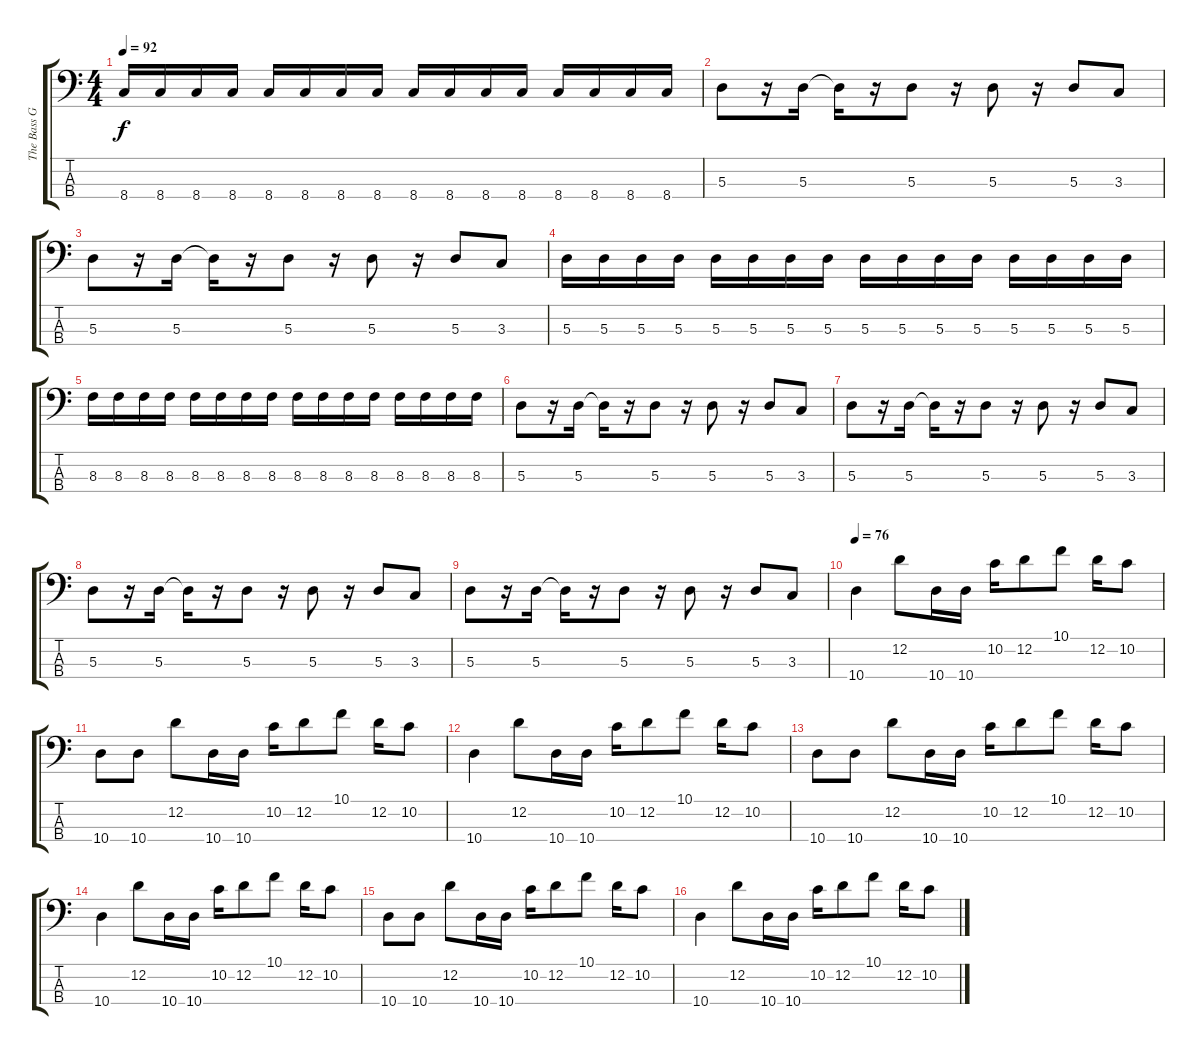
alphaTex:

\track ("The Bass Guitar" "The Bass G") {instrument electricbasspick}
\staff {score tabs}
\tuning (G2 D2 A1 E1) {hide}
\ts (4 4)
\tempo 92
\clef f4
\ks c
8.4.16{dy f} 8.4.16 8.4.16 8.4.16 8.4.16 8.4.16 8.4.16 8.4.16 8.4.16 8.4.16 8.4.16 8.4.16 8.4.16 8.4.16 8.4.16 8.4.16 |
5.3.8 r.16 5.3.16 5.3{t}.16 r.16 5.3.8 r.16 5.3.8 r.16 5.3.8 3.3.8 |
5.3.8 r.16 5.3.16 5.3{t}.16 r.16 5.3.8 r.16 5.3.8 r.16 5.3.8 3.3.8 |
5.3.16 5.3.16 5.3.16 5.3.16 5.3.16 5.3.16 5.3.16 5.3.16 5.3.16 5.3.16 5.3.16 5.3.16 5.3.16 5.3.16 5.3.16 5.3.16 |
8.3.16 8.3.16 8.3.16 8.3.16 8.3.16 8.3.16 8.3.16 8.3.16 8.3.16 8.3.16 8.3.16 8.3.16 8.3.16 8.3.16 8.3.16 8.3.16 |
5.3.8 r.16 5.3.16 5.3{t}.16 r.16 5.3.8 r.16 5.3.8 r.16 5.3.8 3.3.8 |
5.3.8 r.16 5.3.16 5.3{t}.16 r.16 5.3.8 r.16 5.3.8 r.16 5.3.8 3.3.8 |
5.3.8 r.16 5.3.16 5.3{t}.16 r.16 5.3.8 r.16 5.3.8 r.16 5.3.8 3.3.8 |
5.3.8 r.16 5.3.16 5.3{t}.16 r.16 5.3.8 r.16 5.3.8 r.16 5.3.8 3.3.8 |
\tempo 76
10.4.4 12.2.8 10.4.16 10.4.16 10.2.16 12.2.8 10.1.8 12.2.16 10.2.8 |
10.4.8 10.4.8 12.2.8 10.4.16 10.4.16 10.2.16 12.2.8 10.1.8 12.2.16 10.2.8 |
10.4.4 12.2.8 10.4.16 10.4.16 10.2.16 12.2.8 10.1.8 12.2.16 10.2.8 |
10.4.8 10.4.8 12.2.8 10.4.16 10.4.16 10.2.16 12.2.8 10.1.8 12.2.16 10.2.8 |
10.4.4 12.2.8 10.4.16 10.4.16 10.2.16 12.2.8 10.1.8 12.2.16 10.2.8 |
10.4.8 10.4.8 12.2.8 10.4.16 10.4.16 10.2.16 12.2.8 10.1.8 12.2.16 10.2.8 |
10.4.4 12.2.8 10.4.16 10.4.16 10.2.16 12.2.8 10.1.8 12.2.16 10.2.8
